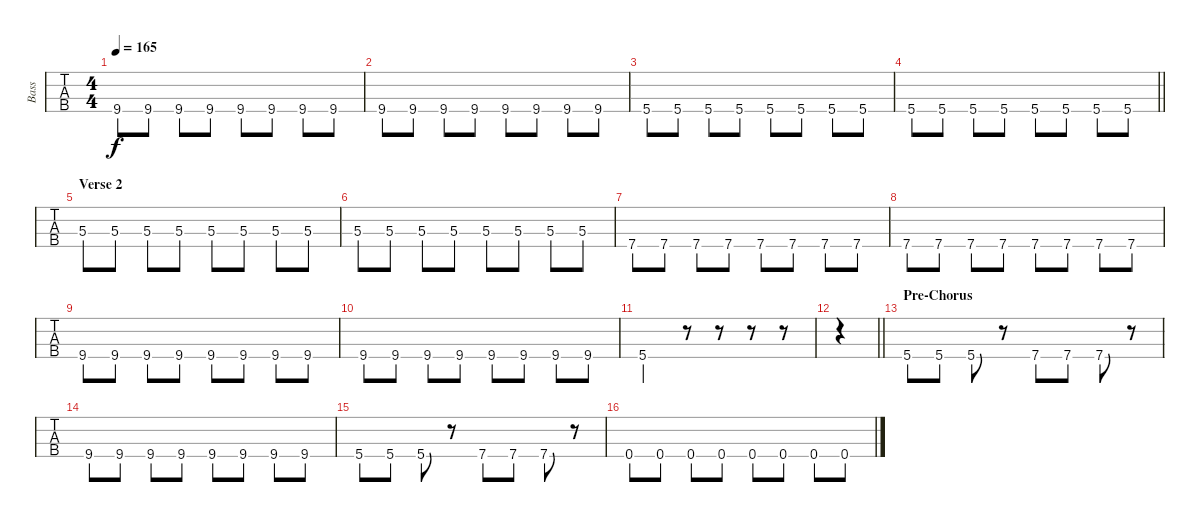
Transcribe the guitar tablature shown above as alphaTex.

\track ("Bass" "Bass") {instrument electricbassfinger}
\staff {tabs}
\tuning (Gb2 D2 A1 D1) {hide}
\ts (4 4)
\tempo 165
\clef f4
\ks eminor
9.4.8{dy f} 9.4.8 9.4.8 9.4.8 9.4.8 9.4.8 9.4.8 9.4.8 |
9.4.8 9.4.8 9.4.8 9.4.8 9.4.8 9.4.8 9.4.8 9.4.8 |
5.4.8 5.4.8 5.4.8 5.4.8 5.4.8 5.4.8 5.4.8 5.4.8 |
\barLineRight lightlight
5.4.8 5.4.8 5.4.8 5.4.8 5.4.8 5.4.8 5.4.8 5.4.8 |
\section ("" "Verse 2")
5.3.8 5.3.8 5.3.8 5.3.8 5.3.8 5.3.8 5.3.8 5.3.8 |
5.3.8 5.3.8 5.3.8 5.3.8 5.3.8 5.3.8 5.3.8 5.3.8 |
7.4.8 7.4.8 7.4.8 7.4.8 7.4.8 7.4.8 7.4.8 7.4.8 |
7.4.8 7.4.8 7.4.8 7.4.8 7.4.8 7.4.8 7.4.8 7.4.8 |
9.4.8 9.4.8 9.4.8 9.4.8 9.4.8 9.4.8 9.4.8 9.4.8 |
9.4.8 9.4.8 9.4.8 9.4.8 9.4.8 9.4.8 9.4.8 9.4.8 |
5.4.2 r.8 r.8 r.8 r.8 |
\barLineRight lightlight
|
\section ("" "Pre-Chorus")
5.4.8 5.4.8 5.4.8 r.8 7.4.8 7.4.8 7.4.8 r.8 |
9.4.8 9.4.8 9.4.8 9.4.8 9.4.8 9.4.8 9.4.8 9.4.8 |
5.4.8 5.4.8 5.4.8 r.8 7.4.8 7.4.8 7.4.8 r.8 |
0.4.8 0.4.8 0.4.8 0.4.8 0.4.8 0.4.8 0.4.8 0.4.8
